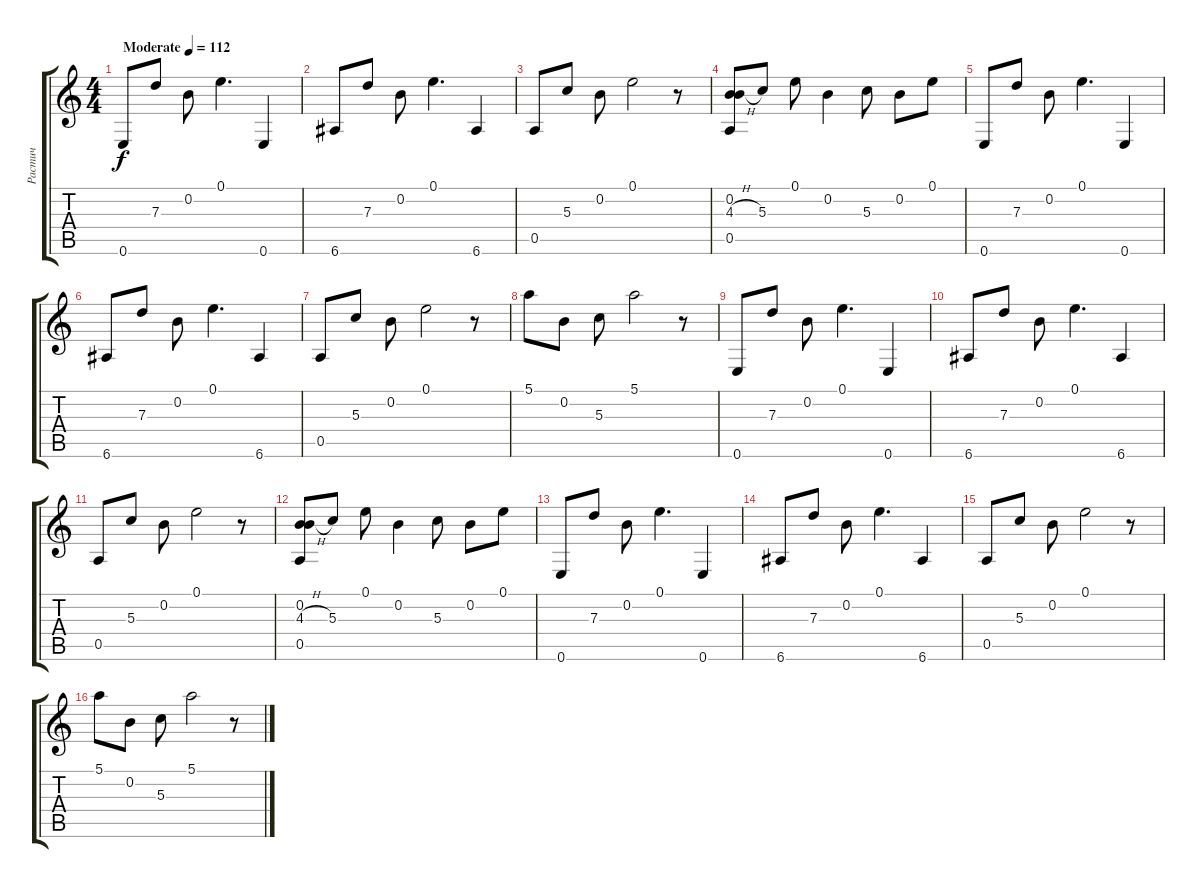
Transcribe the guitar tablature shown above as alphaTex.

\track ("Растич" "Растич") {instrument acousticguitarsteel}
\staff {score tabs}
\tuning (E4 B3 G3 D3 A2 E2) {hide}
\ts (4 4)
\tempo (112 "Moderate")
\clef g2
\ks c
0.6.8{dy f instrument acousticguitarsteel} 7.3.8 0.2.8 0.1.4{d} 0.6.4 |
6.6.8 7.3.8 0.2.8 0.1.4{d} 6.6.4 |
0.5.8 5.3.8 0.2.8 0.1.2 r.8 |
(0.2 4.3{h} 0.5).8 5.3.8 0.1.8 0.2.4 5.3.8 0.2.8 0.1.8 |
0.6.8 7.3.8 0.2.8 0.1.4{d} 0.6.4 |
6.6.8 7.3.8 0.2.8 0.1.4{d} 6.6.4 |
0.5.8 5.3.8 0.2.8 0.1.2 r.8 |
5.1.8 0.2.8 5.3.8 5.1.2 r.8 |
0.6.8 7.3.8 0.2.8 0.1.4{d} 0.6.4 |
6.6.8 7.3.8 0.2.8 0.1.4{d} 6.6.4 |
0.5.8 5.3.8 0.2.8 0.1.2 r.8 |
(0.2 4.3{h} 0.5).8 5.3.8 0.1.8 0.2.4 5.3.8 0.2.8 0.1.8 |
0.6.8 7.3.8 0.2.8 0.1.4{d} 0.6.4 |
6.6.8 7.3.8 0.2.8 0.1.4{d} 6.6.4 |
0.5.8 5.3.8 0.2.8 0.1.2 r.8 |
5.1.8 0.2.8 5.3.8 5.1.2 r.8
